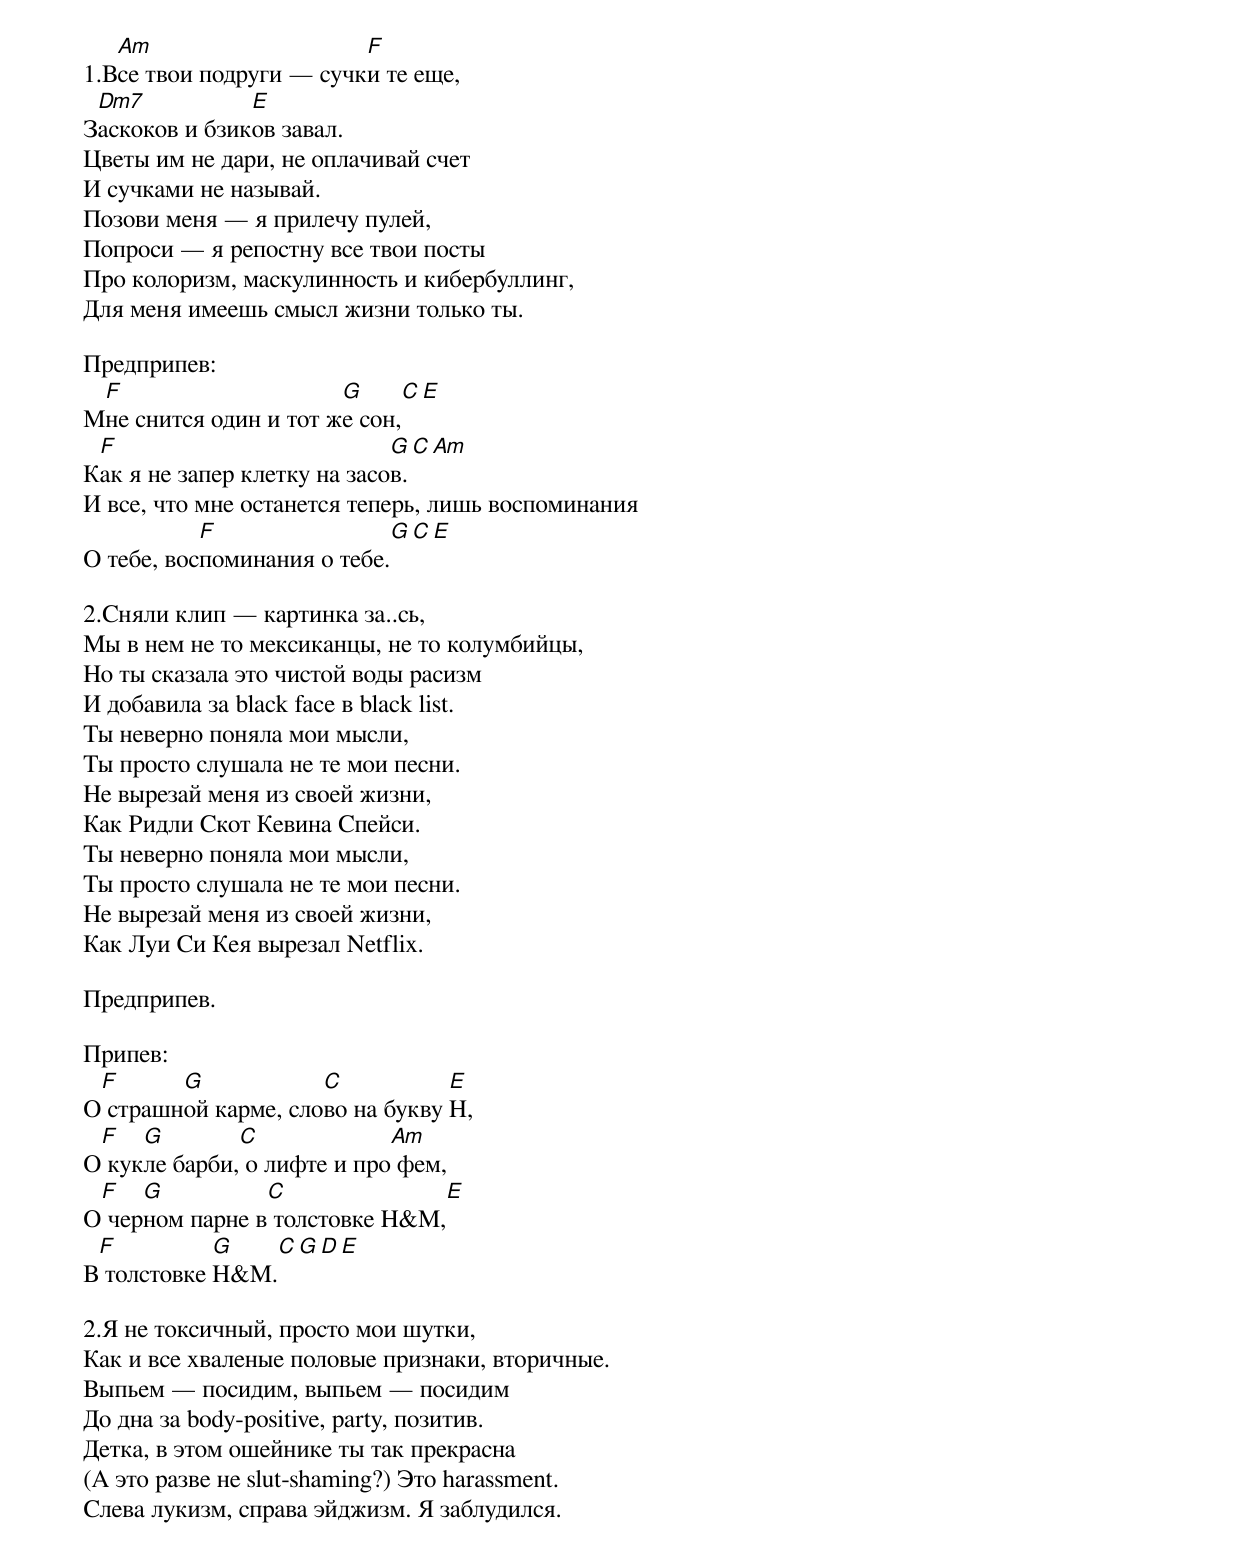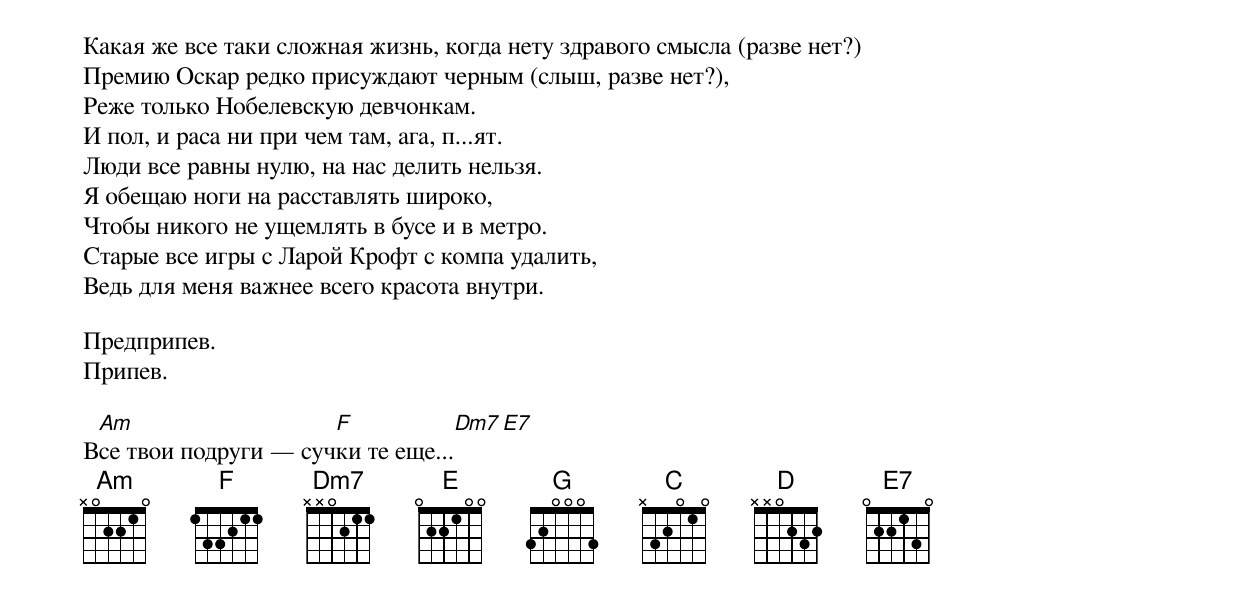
   Am                    F
1.Все твои подруги — сучки те еще,
 Dm7           E
Заскоков и бзиков завал.
Цветы им не дари, не оплачивай счет
И сучками не называй.
Позови меня — я прилечу пулей,
Попроси — я репостну все твои посты
Про колоризм, маскулинность и кибербуллинг,
Для меня имеешь смысл жизни только ты.

Предприпев:
 F                     G                    C E
Мне снится один и тот же сон,
 F                           G               C Am
Как я не запер клетку на засов.
И все, что мне останется теперь, лишь воспоминания
           F                 G                C E
О тебе, воспоминания о тебе.

2.Сняли клип — картинка за..сь,
Мы в нем не то мексиканцы, не то колумбийцы,
Но ты сказала это чистой воды расизм
И добавила за black face в black list.
Ты неверно поняла мои мысли,
Ты просто слушала не те мои песни.
Не вырезай меня из своей жизни,
Как Ридли Скот Кевина Спейси.
Ты неверно поняла мои мысли,
Ты просто слушала не те мои песни.
Не вырезай меня из своей жизни,
Как Луи Си Кея вырезал Netflix.

Предприпев.

Припев:
 F      G            C           E
О страшной карме, слово на букву Н,
 F   G        C             Am
О кукле барби, о лифте и про фем,
 F   G          C                     E
О черном парне в толстовке H&M,
 F          G          C  G D E
В толстовке H&M.

2.Я не токсичный, просто мои шутки,
Как и все хваленые половые признаки, вторичные.
Выпьем — посидим, выпьем — посидим
До дна за body-positive, party, позитив.
Детка, в этом ошейнике ты так прекрасна
(А это разве не slut-shaming?) Это harassment.
Слева лукизм, справа эйджизм. Я заблудился.
Какая же все таки сложная жизнь, когда нету здравого смысла (разве нет?)
Премию Оскар редко присуждают черным (слыш, разве нет?),
Реже только Нобелевскую девчонкам.
И пол, и раса ни при чем там, ага, п...ят.
Люди все равны нулю, на нас делить нельзя.
Я обещаю ноги на расставлять широко,
Чтобы никого не ущемлять в бусе и в метро.
Старые все игры с Ларой Крофт с компа удалить,
Ведь для меня важнее всего красота внутри.

Предприпев.
Припев.

 Am                   F                          Dm7 E7
Все твои подруги — сучки те еще...
